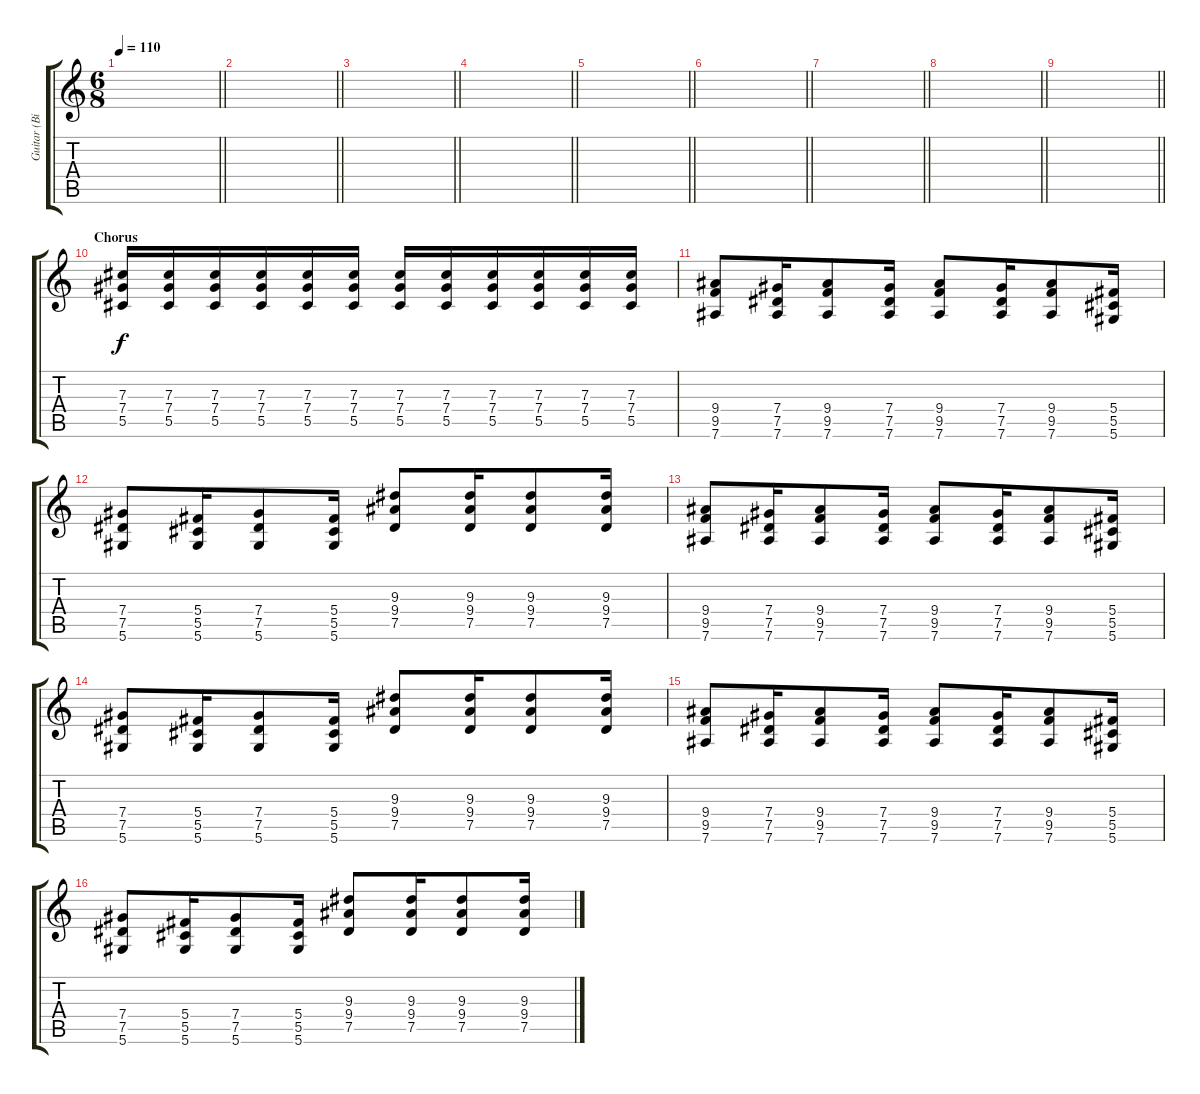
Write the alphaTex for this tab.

\track ("Guitar (Billie Joe Armstrong)" "Guitar (Bi") {instrument distortionguitar}
\staff {score tabs}
\tuning (Eb4 Bb3 Gb3 Db3 Ab2 Eb2) {hide}
\ts (6 8)
\tempo 110
\clef g2
\barLineRight lightlight
\ks c
|
\barLineRight lightlight
|
\barLineRight lightlight
|
\barLineRight lightlight
|
\barLineRight lightlight
|
\barLineRight lightlight
|
\barLineRight lightlight
|
\barLineRight lightlight
|
\barLineRight lightlight
|
\section ("" "Chorus")
(7.3 7.4 5.5).16 (7.3 7.4 5.5).16 (7.3 7.4 5.5).16 (7.3 7.4 5.5).16 (7.3 7.4 5.5).16 (7.3 7.4 5.5).16 (7.3 7.4 5.5).16 (7.3 7.4 5.5).16 (7.3 7.4 5.5).16 (7.3 7.4 5.5).16 (7.3 7.4 5.5).16 (7.3 7.4 5.5).16 |
(9.4 9.5 7.6).8 (7.4 7.5 7.6).16 (9.4 9.5 7.6).8 (7.4 7.5 7.6).16 (9.4 9.5 7.6).8 (7.4 7.5 7.6).16 (9.4 9.5 7.6).8 (5.4 5.5 5.6).16 |
(7.4 7.5 5.6).8 (5.4 5.5 5.6).16 (7.4 7.5 5.6).8 (5.4 5.5 5.6).16 (9.3 9.4 7.5).8 (9.3 9.4 7.5).16 (9.3 9.4 7.5).8 (9.3 9.4 7.5).16 |
(9.4 9.5 7.6).8 (7.4 7.5 7.6).16 (9.4 9.5 7.6).8 (7.4 7.5 7.6).16 (9.4 9.5 7.6).8 (7.4 7.5 7.6).16 (9.4 9.5 7.6).8 (5.4 5.5 5.6).16 |
(7.4 7.5 5.6).8 (5.4 5.5 5.6).16 (7.4 7.5 5.6).8 (5.4 5.5 5.6).16 (9.3 9.4 7.5).8 (9.3 9.4 7.5).16 (9.3 9.4 7.5).8 (9.3 9.4 7.5).16 |
(9.4 9.5 7.6).8 (7.4 7.5 7.6).16 (9.4 9.5 7.6).8 (7.4 7.5 7.6).16 (9.4 9.5 7.6).8 (7.4 7.5 7.6).16 (9.4 9.5 7.6).8 (5.4 5.5 5.6).16 |
(7.4 7.5 5.6).8 (5.4 5.5 5.6).16 (7.4 7.5 5.6).8 (5.4 5.5 5.6).16 (9.3 9.4 7.5).8 (9.3 9.4 7.5).16 (9.3 9.4 7.5).8 (9.3 9.4 7.5).16
